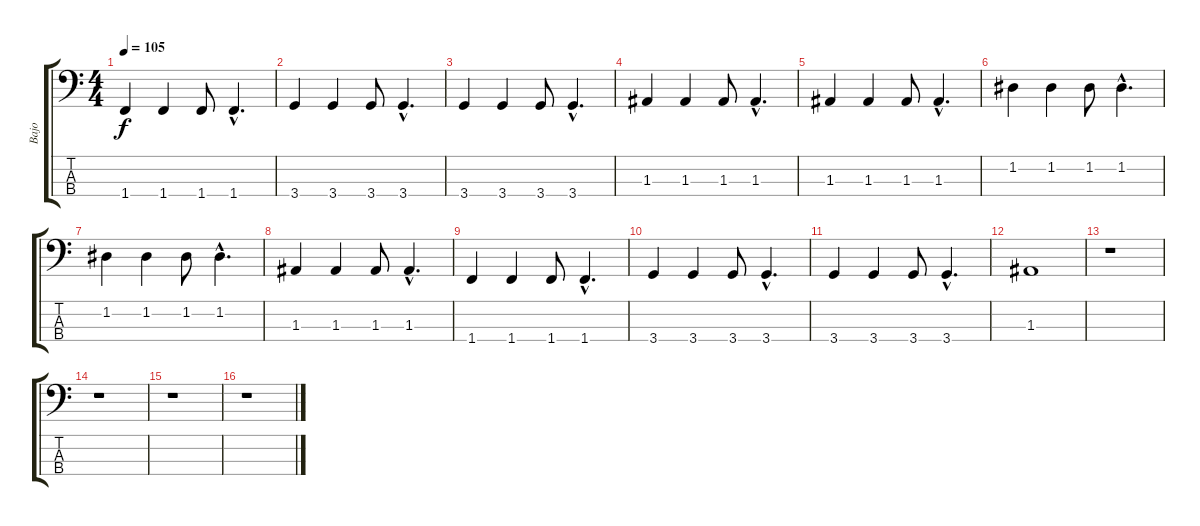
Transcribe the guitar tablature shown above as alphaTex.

\track ("Bajo" "Bajo") {instrument slapbass2}
\staff {score tabs}
\tuning (G2 D2 A1 E1) {hide}
\ts (4 4)
\tempo 105
\clef f4
\ks c
1.4.4{dy f} 1.4.4 1.4.8 1.4{hac}.4{d} |
3.4.4 3.4.4 3.4.8 3.4{hac}.4{d} |
3.4.4 3.4.4 3.4.8 3.4{hac}.4{d} |
1.3.4 1.3.4 1.3.8 1.3{hac}.4{d} |
1.3.4 1.3.4 1.3.8 1.3{hac}.4{d} |
1.2.4 1.2.4 1.2.8 1.2{hac}.4{d} |
1.2.4 1.2.4 1.2.8 1.2{hac}.4{d} |
1.3.4 1.3.4 1.3.8 1.3{hac}.4{d} |
1.4.4 1.4.4 1.4.8 1.4{hac}.4{d} |
3.4.4 3.4.4 3.4.8 3.4{hac}.4{d} |
3.4.4 3.4.4 3.4.8 3.4{hac}.4{d} |
1.3.1 |
r.1 |
r.1 |
r.1 |
r.1
